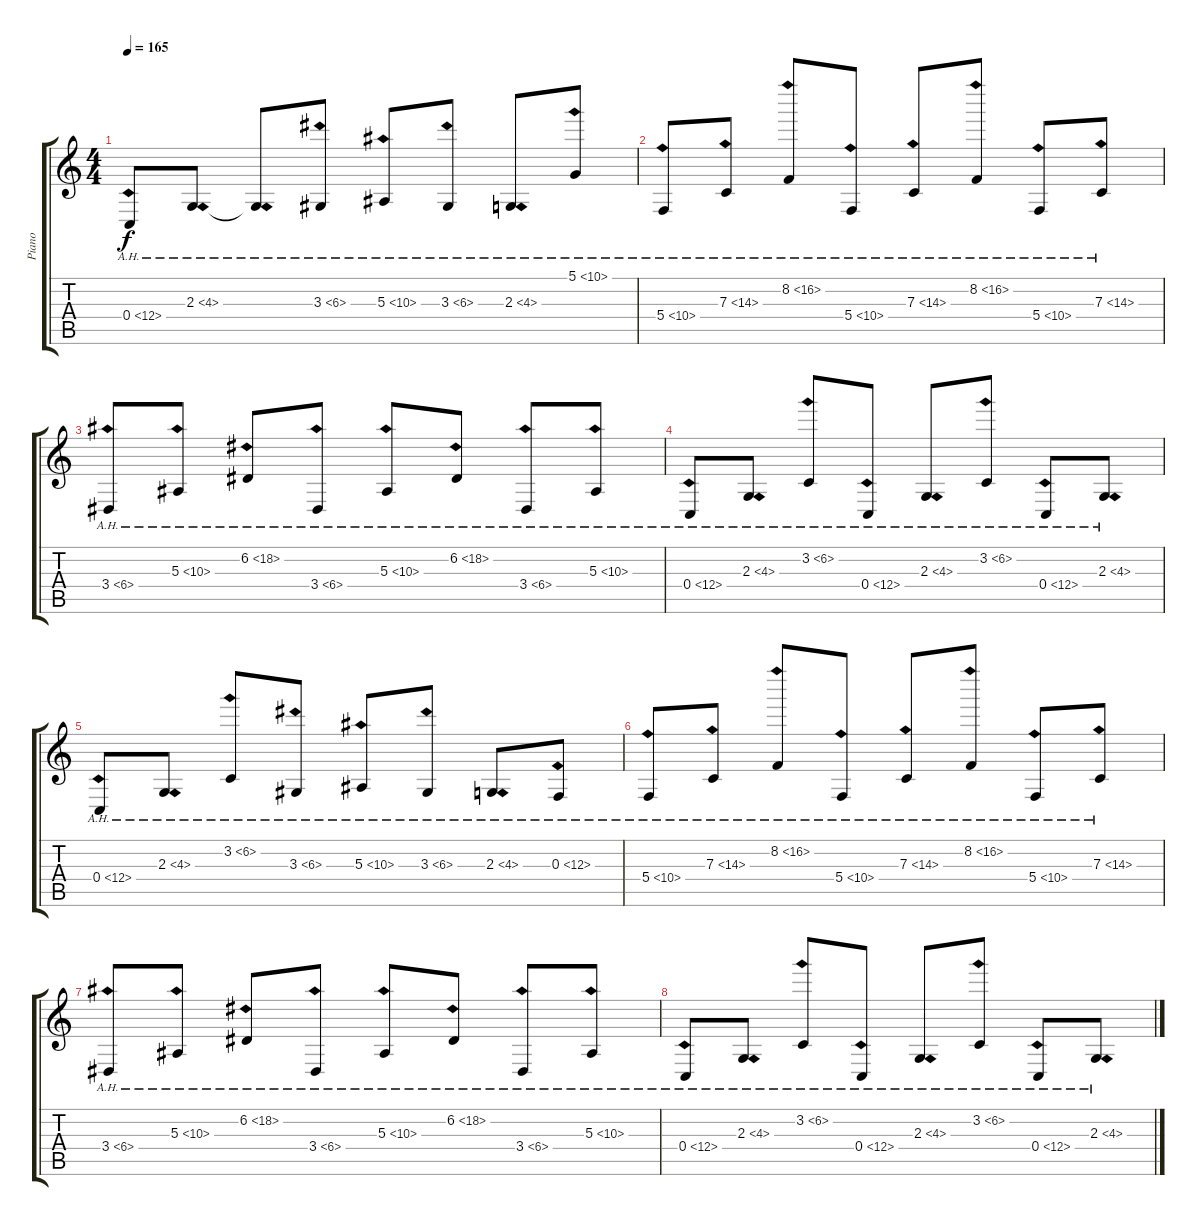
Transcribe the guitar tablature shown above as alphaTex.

\track ("Piano" "Piano") {instrument electricgrandpiano}
\staff {score tabs}
\tuning (D4 A3 F3 C3 G2 C2) {hide}
\ts (4 4)
\tempo 165
\clef g2
\ks c
0.4{ah 12}.8{dy f} 2.3{ah 2}.8 2.3{ah 2 t}.8 3.3{ah 3}.8 5.3{ah 5}.8 3.3{ah 3}.8 2.3{ah 2}.8 5.1{ah 5}.8 |
5.4{ah 5}.8 7.3{ah 7}.8 8.2{ah 8}.8 5.4{ah 5}.8 7.3{ah 7}.8 8.2{ah 8}.8 5.4{ah 5}.8 7.3{ah 7}.8 |
3.4{ah 3}.8 5.3{ah 5}.8 6.2{ah 12}.8 3.4{ah 3}.8 5.3{ah 5}.8 6.2{ah 12}.8 3.4{ah 3}.8 5.3{ah 5}.8 |
0.4{ah 12}.8 2.3{ah 2}.8 3.2{ah 3}.8 0.4{ah 12}.8 2.3{ah 2}.8 3.2{ah 3}.8 0.4{ah 12}.8 2.3{ah 2}.8 |
0.4{ah 12}.8 2.3{ah 2}.8 3.2{ah 3}.8 3.3{ah 3}.8 5.3{ah 5}.8 3.3{ah 3}.8 2.3{ah 2}.8 0.3{ah 12}.8 |
5.4{ah 5}.8 7.3{ah 7}.8 8.2{ah 8}.8 5.4{ah 5}.8 7.3{ah 7}.8 8.2{ah 8}.8 5.4{ah 5}.8 7.3{ah 7}.8 |
3.4{ah 3}.8 5.3{ah 5}.8 6.2{ah 12}.8 3.4{ah 3}.8 5.3{ah 5}.8 6.2{ah 12}.8 3.4{ah 3}.8 5.3{ah 5}.8 |
0.4{ah 12}.8 2.3{ah 2}.8 3.2{ah 3}.8 0.4{ah 12}.8 2.3{ah 2}.8 3.2{ah 3}.8 0.4{ah 12}.8 2.3{ah 2}.8
